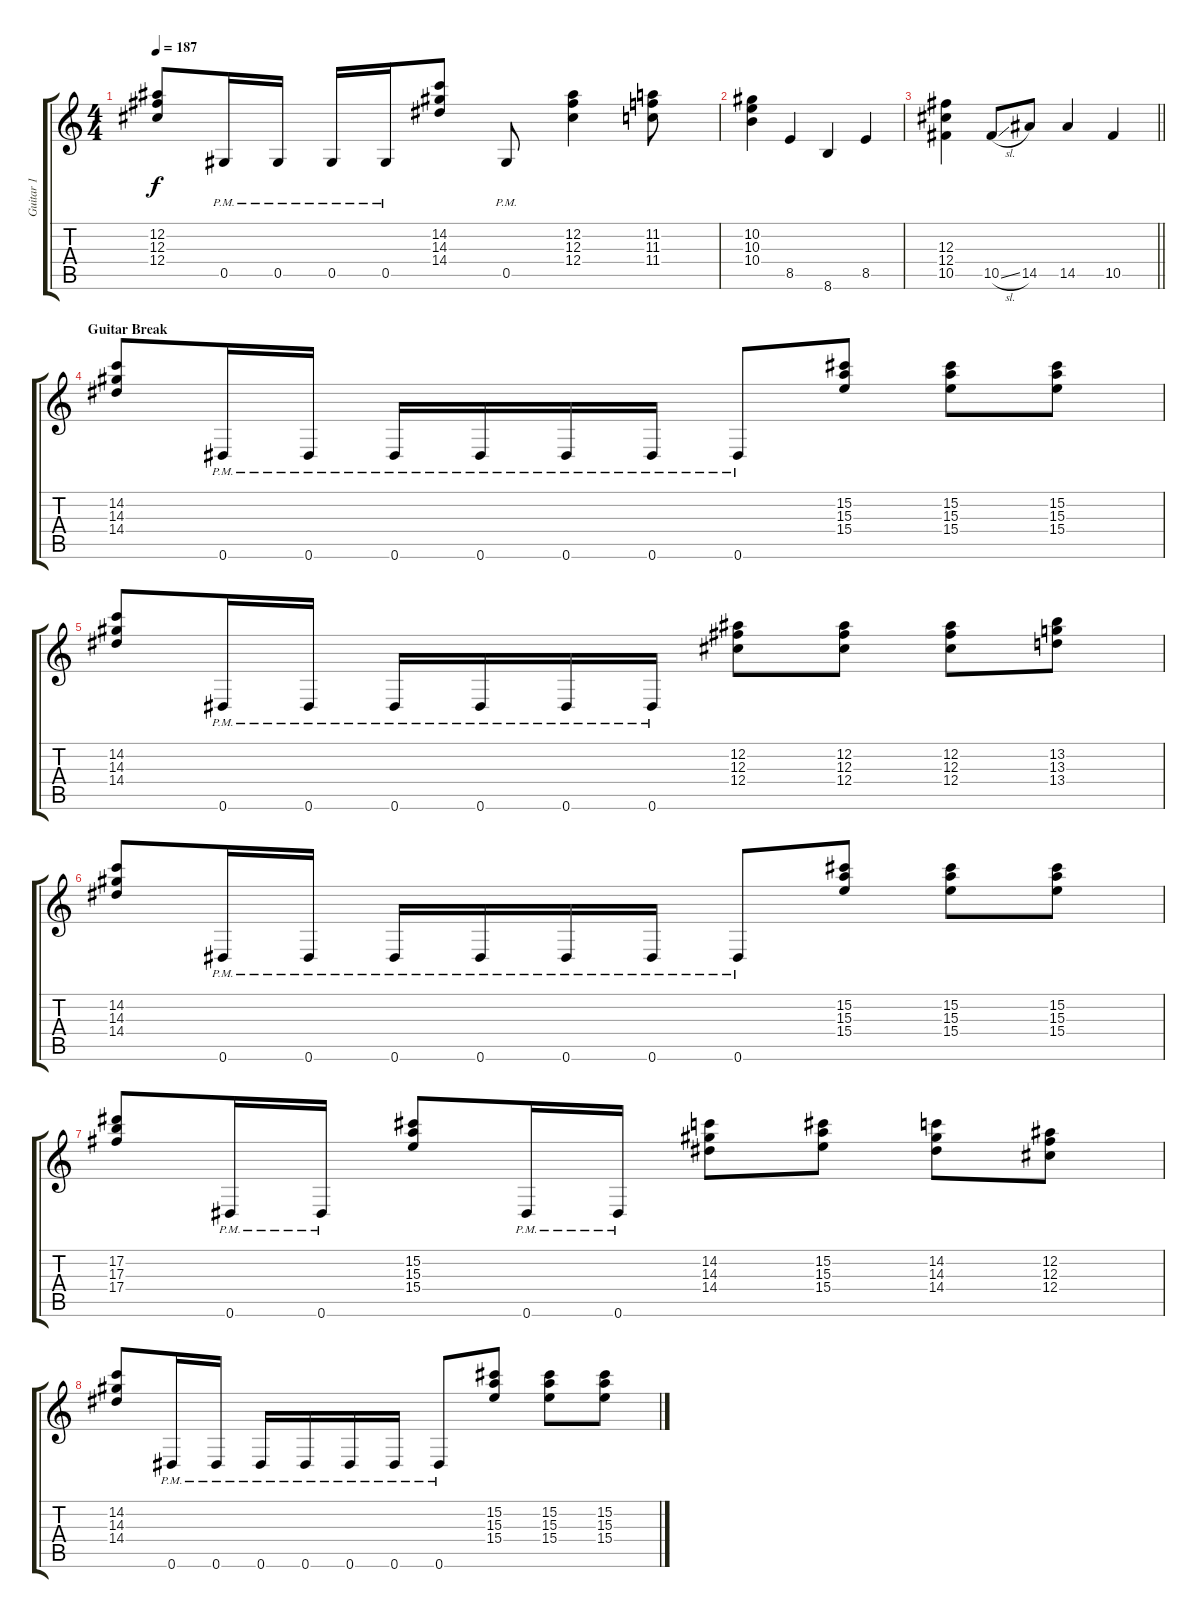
\track ("Guitar 1" "Guitar 1") {instrument distortionguitar}
\staff {score tabs}
\tuning (Eb4 Bb3 Gb3 Db3 Ab2 Eb2) {hide}
\ts (4 4)
\tempo 187
\clef g2
\ks c
(12.2 12.3 12.4).8{dy f} 0.5{pm}.16 0.5{pm}.16 0.5{pm}.16 0.5{pm}.16 (14.2 14.3 14.4).8 0.5{pm}.8 (12.2 12.3 12.4).4 (11.2 11.3 11.4).8 |
(10.2 10.3 10.4).4 8.5.4 8.6.4 8.5.4 |
\barLineRight lightlight
(12.3 12.4 10.5).4 10.5{sl}.8 14.5.8 14.5.4 10.5.4 |
\section ("" "Guitar Break")
(14.2 14.3 14.4).8 0.6{pm}.16 0.6{pm}.16 0.6{pm}.16 0.6{pm}.16 0.6{pm}.16 0.6{pm}.16 0.6{pm}.8 (15.2 15.3 15.4).8 (15.2 15.3 15.4).8 (15.2 15.3 15.4).8 |
(14.2 14.3 14.4).8 0.6{pm}.16 0.6{pm}.16 0.6{pm}.16 0.6{pm}.16 0.6{pm}.16 0.6{pm}.16 (12.2 12.3 12.4).8 (12.2 12.3 12.4).8 (12.2 12.3 12.4).8 (13.2 13.3 13.4).8 |
(14.2 14.3 14.4).8 0.6{pm}.16 0.6{pm}.16 0.6{pm}.16 0.6{pm}.16 0.6{pm}.16 0.6{pm}.16 0.6{pm}.8 (15.2 15.3 15.4).8 (15.2 15.3 15.4).8 (15.2 15.3 15.4).8 |
(17.2 17.3 17.4).8 0.6{pm}.16 0.6{pm}.16 (15.2 15.3 15.4).8 0.6{pm}.16 0.6{pm}.16 (14.2 14.3 14.4).8 (15.2 15.3 15.4).8 (14.2 14.3 14.4).8 (12.2 12.3 12.4).8 |
(14.2 14.3 14.4).8 0.6{pm}.16 0.6{pm}.16 0.6{pm}.16 0.6{pm}.16 0.6{pm}.16 0.6{pm}.16 0.6{pm}.8 (15.2 15.3 15.4).8 (15.2 15.3 15.4).8 (15.2 15.3 15.4).8
